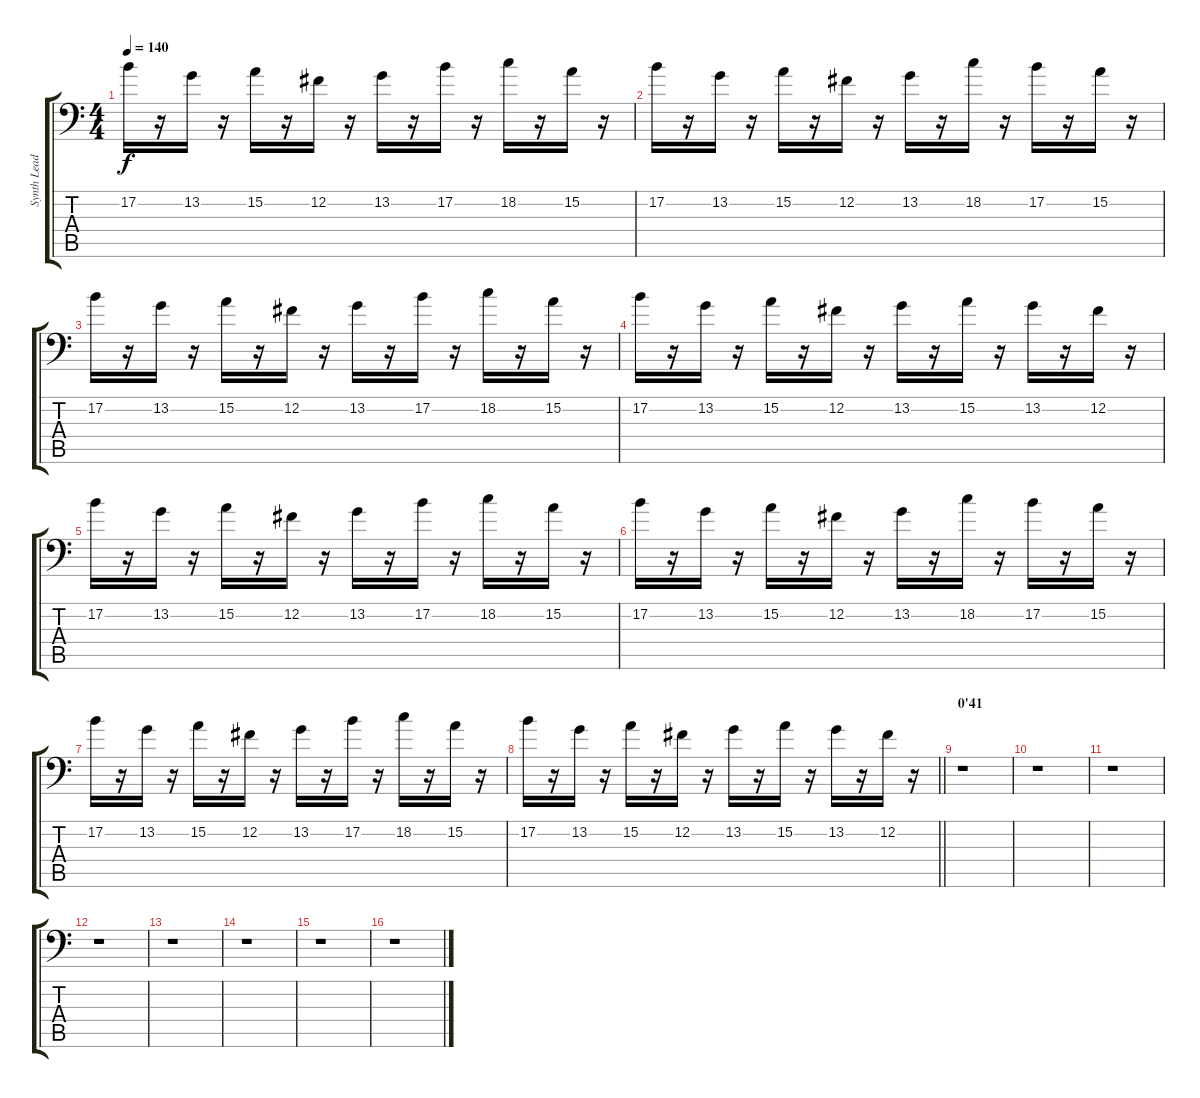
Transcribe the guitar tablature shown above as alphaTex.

\track ("Synth Lead" "Synth Lead") {instrument stringensemble1}
\staff {score tabs}
\tuning (B3 Gb3 D3 A2 E2 A1) {hide}
\ts (4 4)
\tempo 140
\clef f4
\ks c
17.2.16{dy f} r.16 13.2.16 r.16 15.2.16 r.16 12.2.16 r.16 13.2.16 r.16 17.2.16 r.16 18.2.16 r.16 15.2.16 r.16 |
17.2.16 r.16 13.2.16 r.16 15.2.16 r.16 12.2.16 r.16 13.2.16 r.16 18.2.16 r.16 17.2.16 r.16 15.2.16 r.16 |
17.2.16 r.16 13.2.16 r.16 15.2.16 r.16 12.2.16 r.16 13.2.16 r.16 17.2.16 r.16 18.2.16 r.16 15.2.16 r.16 |
17.2.16 r.16 13.2.16 r.16 15.2.16 r.16 12.2.16 r.16 13.2.16 r.16 15.2.16 r.16 13.2.16 r.16 12.2.16 r.16 |
17.2.16 r.16 13.2.16 r.16 15.2.16 r.16 12.2.16 r.16 13.2.16 r.16 17.2.16 r.16 18.2.16 r.16 15.2.16 r.16 |
17.2.16 r.16 13.2.16 r.16 15.2.16 r.16 12.2.16 r.16 13.2.16 r.16 18.2.16 r.16 17.2.16 r.16 15.2.16 r.16 |
17.2.16 r.16 13.2.16 r.16 15.2.16 r.16 12.2.16 r.16 13.2.16 r.16 17.2.16 r.16 18.2.16 r.16 15.2.16 r.16 |
\barLineRight lightlight
17.2.16 r.16 13.2.16 r.16 15.2.16 r.16 12.2.16 r.16 13.2.16 r.16 15.2.16 r.16 13.2.16 r.16 12.2.16 r.16 |
\section ("" "0'41")
r.1 |
r.1 |
r.1 |
r.1 |
r.1 |
r.1 |
r.1 |
r.1
